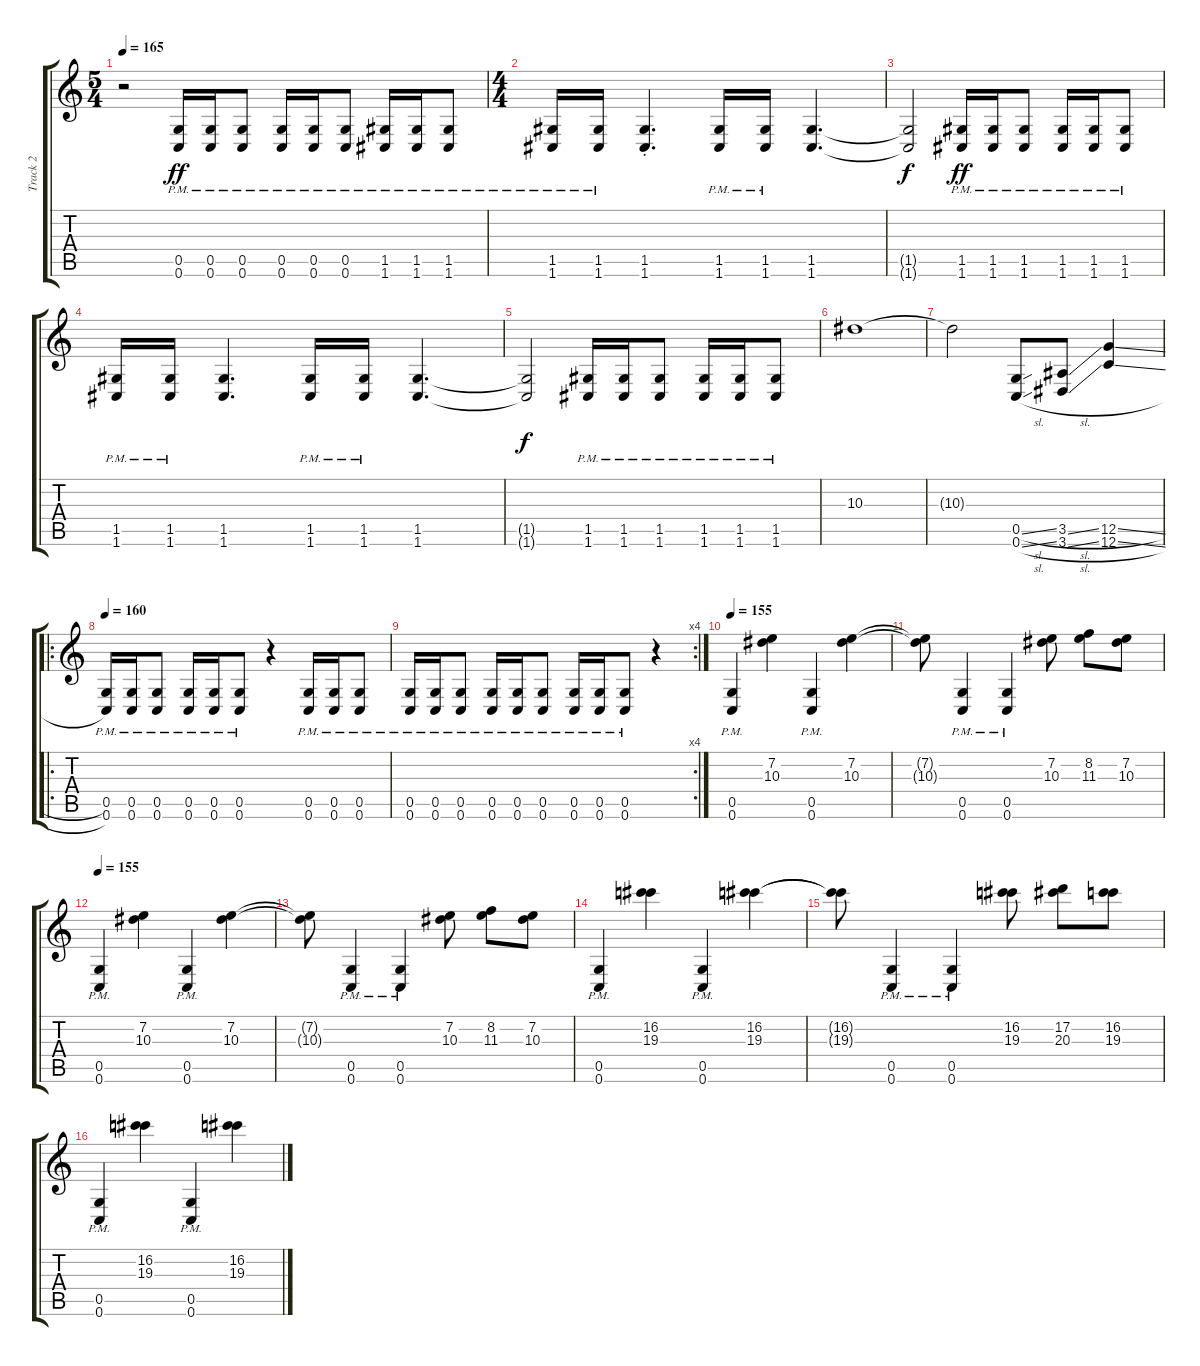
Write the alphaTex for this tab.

\track ("Track 2" "Track 2") {instrument distortionguitar}
\staff {score tabs}
\tuning (D4 A3 F3 C3 G2 C2) {hide}
\ts (5 4)
\tempo 165
\clef g2
\ks c
r.2{dy ff} (0.5{pm} 0.6{pm}).16 (0.5{pm} 0.6{pm}).16 (0.5{pm} 0.6{pm}).8 (0.5{pm} 0.6{pm}).16 (0.5{pm} 0.6{pm}).16 (0.5{pm} 0.6{pm}).8 (1.5{pm} 1.6{pm}).16 (1.5{pm} 1.6{pm}).16 (1.5{pm} 1.6{pm}).8 |
\ts (4 4)
(1.5{pm} 1.6{pm}).16 (1.5{pm} 1.6{pm}).16 (1.5{st} 1.6).4{d} (1.5{pm} 1.6{pm}).16 (1.5{pm} 1.6{pm}).16 (1.5 1.6).4{d} |
(1.5{t} 1.6{t}).2{dy f} (1.5{pm} 1.6{pm}).16{dy ff} (1.5{pm} 1.6{pm}).16 (1.5{pm} 1.6{pm}).8 (1.5{pm} 1.6{pm}).16 (1.5{pm} 1.6{pm}).16 (1.5{pm} 1.6{pm}).8 |
(1.5{pm} 1.6{pm}).16 (1.5{pm} 1.6{pm}).16 (1.5 1.6).4{d} (1.5{pm} 1.6{pm}).16 (1.5{pm} 1.6{pm}).16 (1.5 1.6).4{d} |
(1.5{t} 1.6{t}).2{dy f} (1.5{pm} 1.6{pm}).16 (1.5{pm} 1.6{pm}).16 (1.5{pm} 1.6{pm}).8 (1.5{pm} 1.6{pm}).16 (1.5{pm} 1.6{pm}).16 (1.5{pm} 1.6{pm}).8 |
10.3.1 |
10.3{t}.2 (0.5{sl} 0.6{sl}).8 (3.5{sl} 3.6{sl}).8 (12.5{sl} 12.6{sl}).4 |
\ro
\tempo 160
(0.5{pm} 0.6{pm}).16 (0.5{pm} 0.6{pm}).16 (0.5{pm} 0.6{pm}).8 (0.5{pm} 0.6{pm}).16 (0.5{pm} 0.6{pm}).16 (0.5{pm} 0.6{pm}).8 r.4 (0.5{pm} 0.6{pm}).16 (0.5{pm} 0.6{pm}).16 (0.5{pm} 0.6{pm}).8 |
\rc 4
(0.5{pm} 0.6{pm}).16 (0.5{pm} 0.6{pm}).16 (0.5{pm} 0.6{pm}).8 (0.5{pm} 0.6{pm}).16 (0.5{pm} 0.6{pm}).16 (0.5{pm} 0.6{pm}).8 (0.5{pm} 0.6{pm}).16 (0.5{pm} 0.6{pm}).16 (0.5{pm} 0.6{pm}).8 r.4 |
\tempo 155
(0.5{pm} 0.6{pm}).4 (7.2 10.3).4 (0.5{pm} 0.6{pm}).4 (7.2 10.3).4 |
(7.2{t} 10.3{t}).8 (0.5{pm} 0.6{pm}).4 (0.5{pm} 0.6{pm}).4 (7.2 10.3).8 (8.2 11.3).8 (7.2 10.3).8 |
\tempo 155
(0.5{pm} 0.6{pm}).4 (7.2 10.3).4 (0.5{pm} 0.6{pm}).4 (7.2 10.3).4 |
(7.2{t} 10.3{t}).8 (0.5{pm} 0.6{pm}).4 (0.5{pm} 0.6{pm}).4 (7.2 10.3).8 (8.2 11.3).8 (7.2 10.3).8 |
(0.5{pm} 0.6{pm}).4 (16.2 19.3).4 (0.5{pm} 0.6{pm}).4 (16.2 19.3).4 |
(16.2{t} 19.3{t}).8 (0.5{pm} 0.6{pm}).4 (0.5{pm} 0.6{pm}).4 (16.2 19.3).8 (17.2 20.3).8 (16.2 19.3).8 |
(0.5{pm} 0.6{pm}).4 (16.2 19.3).4 (0.5{pm} 0.6{pm}).4 (16.2 19.3).4
